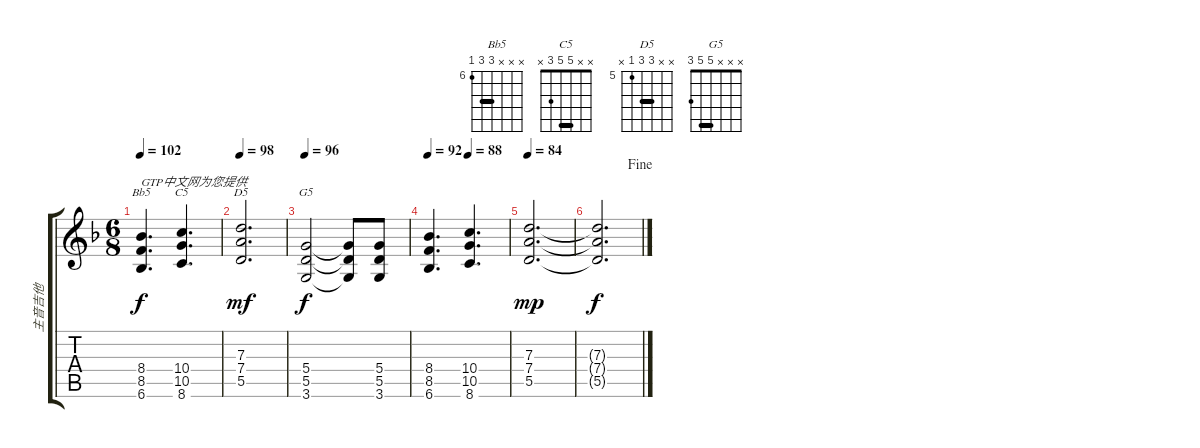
\track ("主音吉他" "主音吉他") {instrument distortionguitar}
\staff {score tabs}
\tuning (E4 B3 G3 D3 A2 E2) {hide}
\chord ("Bb5" x x x 8 8 6) {firstfret 6 barre 8}
\chord ("C5" x x 5 5 3 x) {barre 5}
\chord ("D5" x x 7 7 5 x) {firstfret 5 barre 7}
\chord ("G5" x x x 5 5 3) {barre 5}
\ts (6 8)
\tempo 102
\clef g2
\ks f
(8.4 8.5 6.6).4{d ch "Bb5" txt "GTP中文网为您提供" dy f} (10.4 10.5 8.6).4{d ch "C5"} |
\tempo 98
(7.3 7.4 5.5).2{d ch "D5" dy mf} |
\tempo 96
(5.4 5.5 3.6).2{ch "G5" dy f} (5.4{t} 5.5{t} 3.6{t}).8 (5.4 5.5 3.6).8 |
\tempo 92
\tempo (88 0.5)
(8.4 8.5 6.6).4{d} (10.4 10.5 8.6).4{d} |
\tempo 84
(7.3 7.4 5.5).2{d dy mp} |
\jump fine
(7.3{t} 7.4{t} 5.5{t}).2{d dy f}
